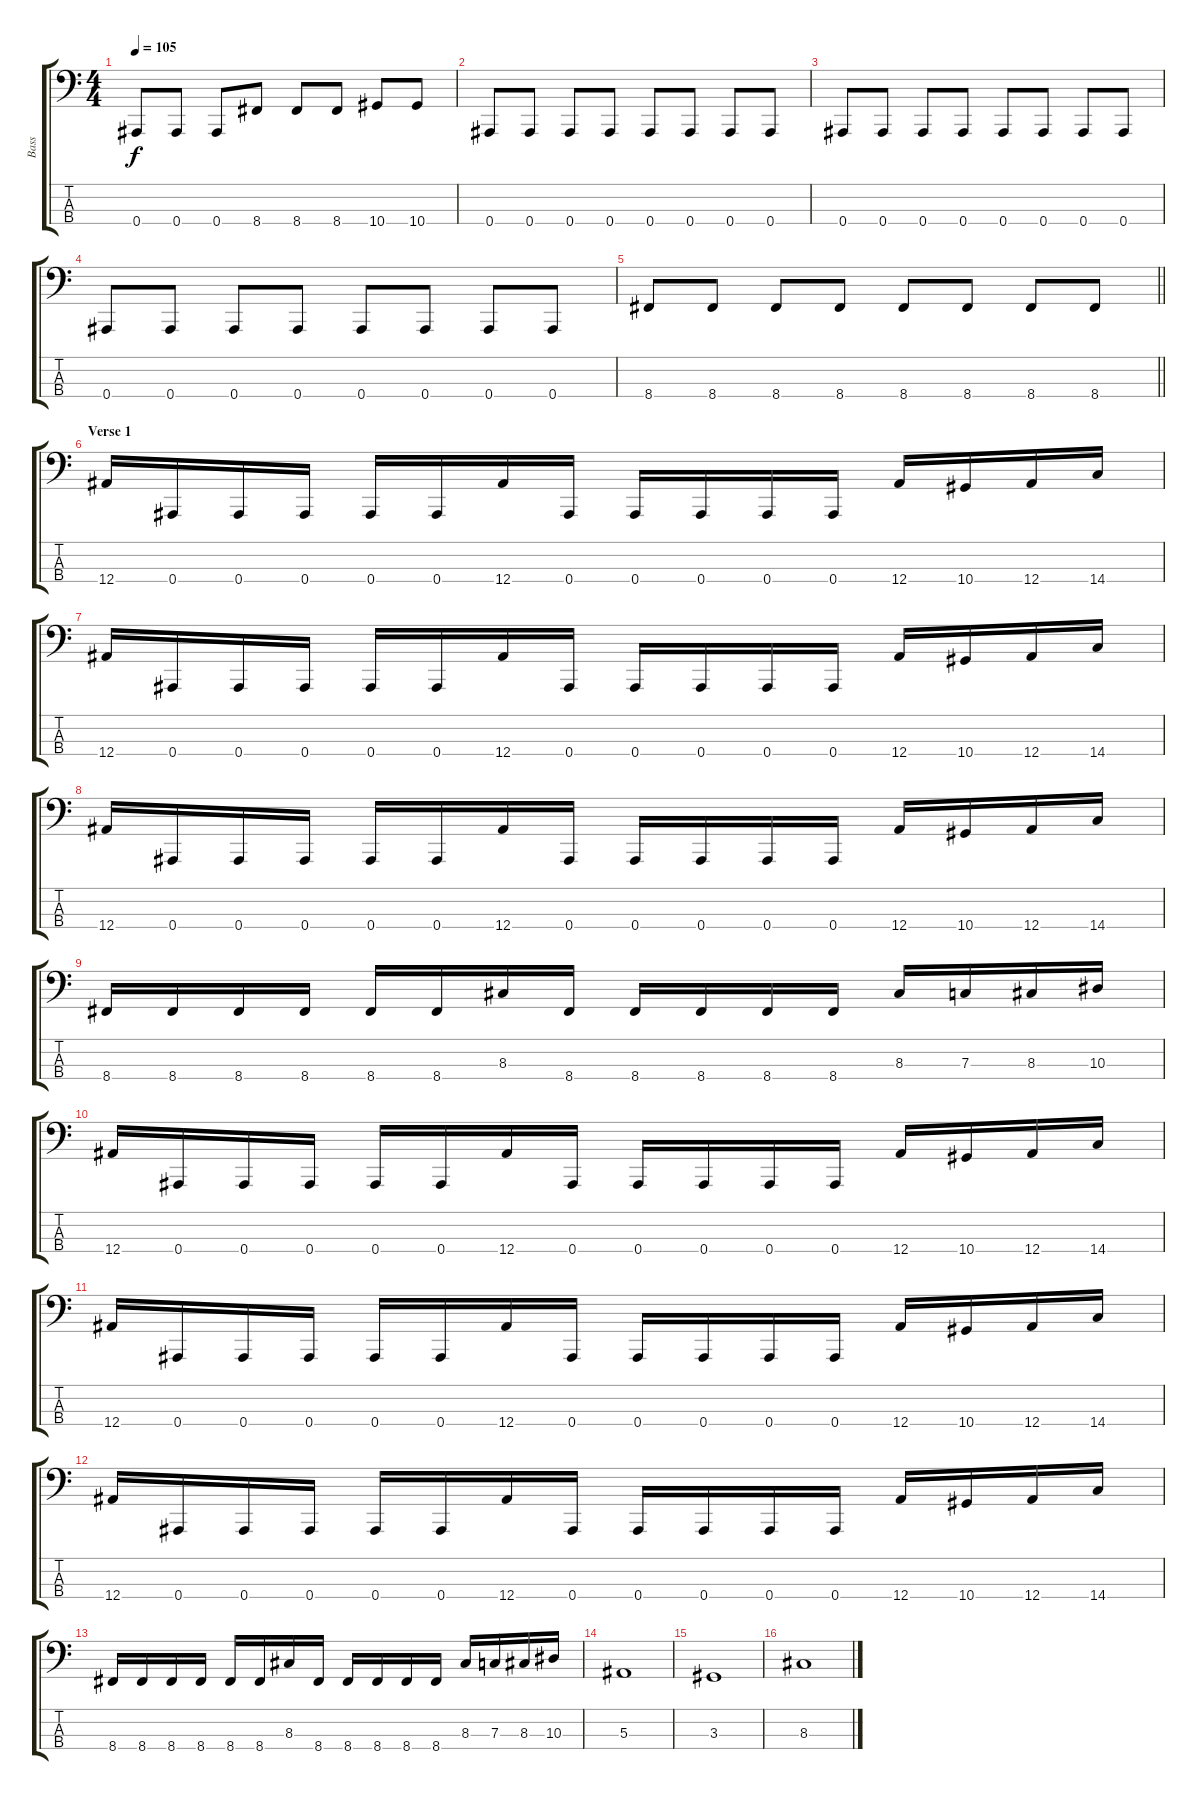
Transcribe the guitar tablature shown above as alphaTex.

\track ("Bass" "Bass") {instrument electricbassfinger}
\staff {score tabs}
\tuning (Eb2 Bb1 F1 Bb0) {hide}
\ts (4 4)
\tempo 105
\clef f4
\ks c
0.4.8{dy f} 0.4.8 0.4.8 8.4.8 8.4.8 8.4.8 10.4.8 10.4.8 |
0.4.8 0.4.8 0.4.8 0.4.8 0.4.8 0.4.8 0.4.8 0.4.8 |
0.4.8 0.4.8 0.4.8 0.4.8 0.4.8 0.4.8 0.4.8 0.4.8 |
0.4.8 0.4.8 0.4.8 0.4.8 0.4.8 0.4.8 0.4.8 0.4.8 |
\barLineRight lightlight
8.4.8 8.4.8 8.4.8 8.4.8 8.4.8 8.4.8 8.4.8 8.4.8 |
\section ("" "Verse 1")
12.4.16 0.4.16 0.4.16 0.4.16 0.4.16 0.4.16 12.4.16 0.4.16 0.4.16 0.4.16 0.4.16 0.4.16 12.4.16 10.4.16 12.4.16 14.4.16 |
12.4.16 0.4.16 0.4.16 0.4.16 0.4.16 0.4.16 12.4.16 0.4.16 0.4.16 0.4.16 0.4.16 0.4.16 12.4.16 10.4.16 12.4.16 14.4.16 |
12.4.16 0.4.16 0.4.16 0.4.16 0.4.16 0.4.16 12.4.16 0.4.16 0.4.16 0.4.16 0.4.16 0.4.16 12.4.16 10.4.16 12.4.16 14.4.16 |
8.4.16 8.4.16 8.4.16 8.4.16 8.4.16 8.4.16 8.3.16 8.4.16 8.4.16 8.4.16 8.4.16 8.4.16 8.3.16 7.3.16 8.3.16 10.3.16 |
12.4.16 0.4.16 0.4.16 0.4.16 0.4.16 0.4.16 12.4.16 0.4.16 0.4.16 0.4.16 0.4.16 0.4.16 12.4.16 10.4.16 12.4.16 14.4.16 |
12.4.16 0.4.16 0.4.16 0.4.16 0.4.16 0.4.16 12.4.16 0.4.16 0.4.16 0.4.16 0.4.16 0.4.16 12.4.16 10.4.16 12.4.16 14.4.16 |
12.4.16 0.4.16 0.4.16 0.4.16 0.4.16 0.4.16 12.4.16 0.4.16 0.4.16 0.4.16 0.4.16 0.4.16 12.4.16 10.4.16 12.4.16 14.4.16 |
8.4.16 8.4.16 8.4.16 8.4.16 8.4.16 8.4.16 8.3.16 8.4.16 8.4.16 8.4.16 8.4.16 8.4.16 8.3.16 7.3.16 8.3.16 10.3.16 |
5.3.1 |
3.3.1 |
8.3.1
